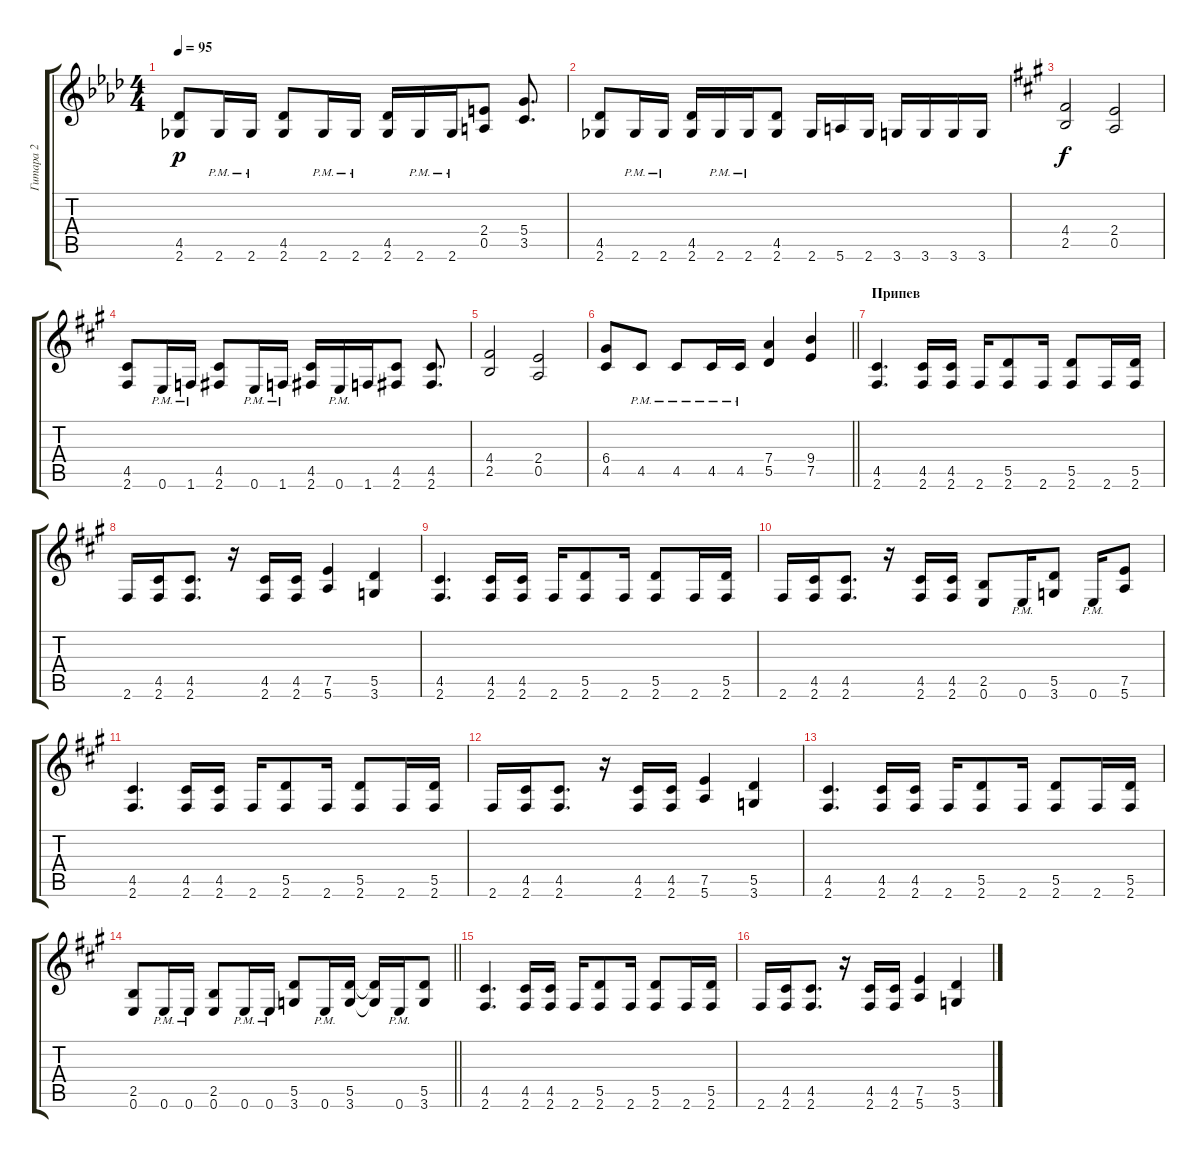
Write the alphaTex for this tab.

\track ("Гитара 2" "Гитара 2") {instrument distortionguitar}
\staff {score tabs}
\tuning (E4 B3 G3 D3 A2 E2) {hide}
\ts (4 4)
\tempo 95
\clef g2
\ks ab
(4.5 2.6).8{dy p} 2.6{pm}.16 2.6{pm}.16 (4.5 2.6).8 2.6{pm}.16 2.6{pm}.16 (4.5 2.6).16 2.6{pm}.16 2.6{pm}.16 (2.4 0.5).8 (5.4 3.5).8{d} |
(4.5 2.6).8 2.6{pm}.16 2.6{pm}.16 (4.5 2.6).16 2.6{pm}.16 2.6{pm}.16 (4.5 2.6).8 2.6.16 5.6.16 2.6.16 3.6.16 3.6.16 3.6.16 3.6.16 |
\ks a
(4.4 2.5).2{dy f} (2.4 0.5).2 |
(4.5 2.6).8 0.6{pm}.16 1.6{pm}.16 (4.5 2.6).8 0.6{pm}.16 1.6{pm}.16 (4.5 2.6).16 0.6{pm}.16 1.6.16 (4.5 2.6).8 (4.5 2.6).8{d} |
(4.4 2.5).2 (2.4 0.5).2 |
\barLineRight lightlight
(6.4 4.5).8 4.5{pm}.8 4.5{pm}.8 4.5{pm}.16 4.5{pm}.16 (7.4 5.5).4 (9.4 7.5).4 |
\section ("" "Припев")
(4.5 2.6).4{d} (4.5 2.6).16 (4.5 2.6).16 2.6.16 (5.5 2.6).8 2.6.16 (5.5 2.6).8 2.6.16 (5.5 2.6).16 |
2.6.16 (4.5 2.6).16 (4.5 2.6).8{d} r.16 (4.5 2.6).16 (4.5 2.6).16 (7.5 5.6).4 (5.5 3.6).4 |
(4.5 2.6).4{d} (4.5 2.6).16 (4.5 2.6).16 2.6.16 (5.5 2.6).8 2.6.16 (5.5 2.6).8 2.6.16 (5.5 2.6).16 |
2.6.16 (4.5 2.6).16 (4.5 2.6).8{d} r.16 (4.5 2.6).16 (4.5 2.6).16 (2.5 0.6).8 0.6{pm}.16 (5.5 3.6).8 0.6{pm}.16 (7.5 5.6).8 |
(4.5 2.6).4{d} (4.5 2.6).16 (4.5 2.6).16 2.6.16 (5.5 2.6).8 2.6.16 (5.5 2.6).8 2.6.16 (5.5 2.6).16 |
2.6.16 (4.5 2.6).16 (4.5 2.6).8{d} r.16 (4.5 2.6).16 (4.5 2.6).16 (7.5 5.6).4 (5.5 3.6).4 |
(4.5 2.6).4{d} (4.5 2.6).16 (4.5 2.6).16 2.6.16 (5.5 2.6).8 2.6.16 (5.5 2.6).8 2.6.16 (5.5 2.6).16 |
\barLineRight lightlight
(2.5 0.6).8 0.6{pm}.16 0.6{pm}.16 (2.5 0.6).8 0.6{pm}.16 0.6{pm}.16 (5.5 3.6).8 0.6{pm}.16 (5.5 3.6).16 (5.5{t} 3.6{t}).16 0.6{pm}.16 (5.5 3.6).8 |
(4.5 2.6).4{d} (4.5 2.6).16 (4.5 2.6).16 2.6.16 (5.5 2.6).8 2.6.16 (5.5 2.6).8 2.6.16 (5.5 2.6).16 |
2.6.16 (4.5 2.6).16 (4.5 2.6).8{d} r.16 (4.5 2.6).16 (4.5 2.6).16 (7.5 5.6).4 (5.5 3.6).4
